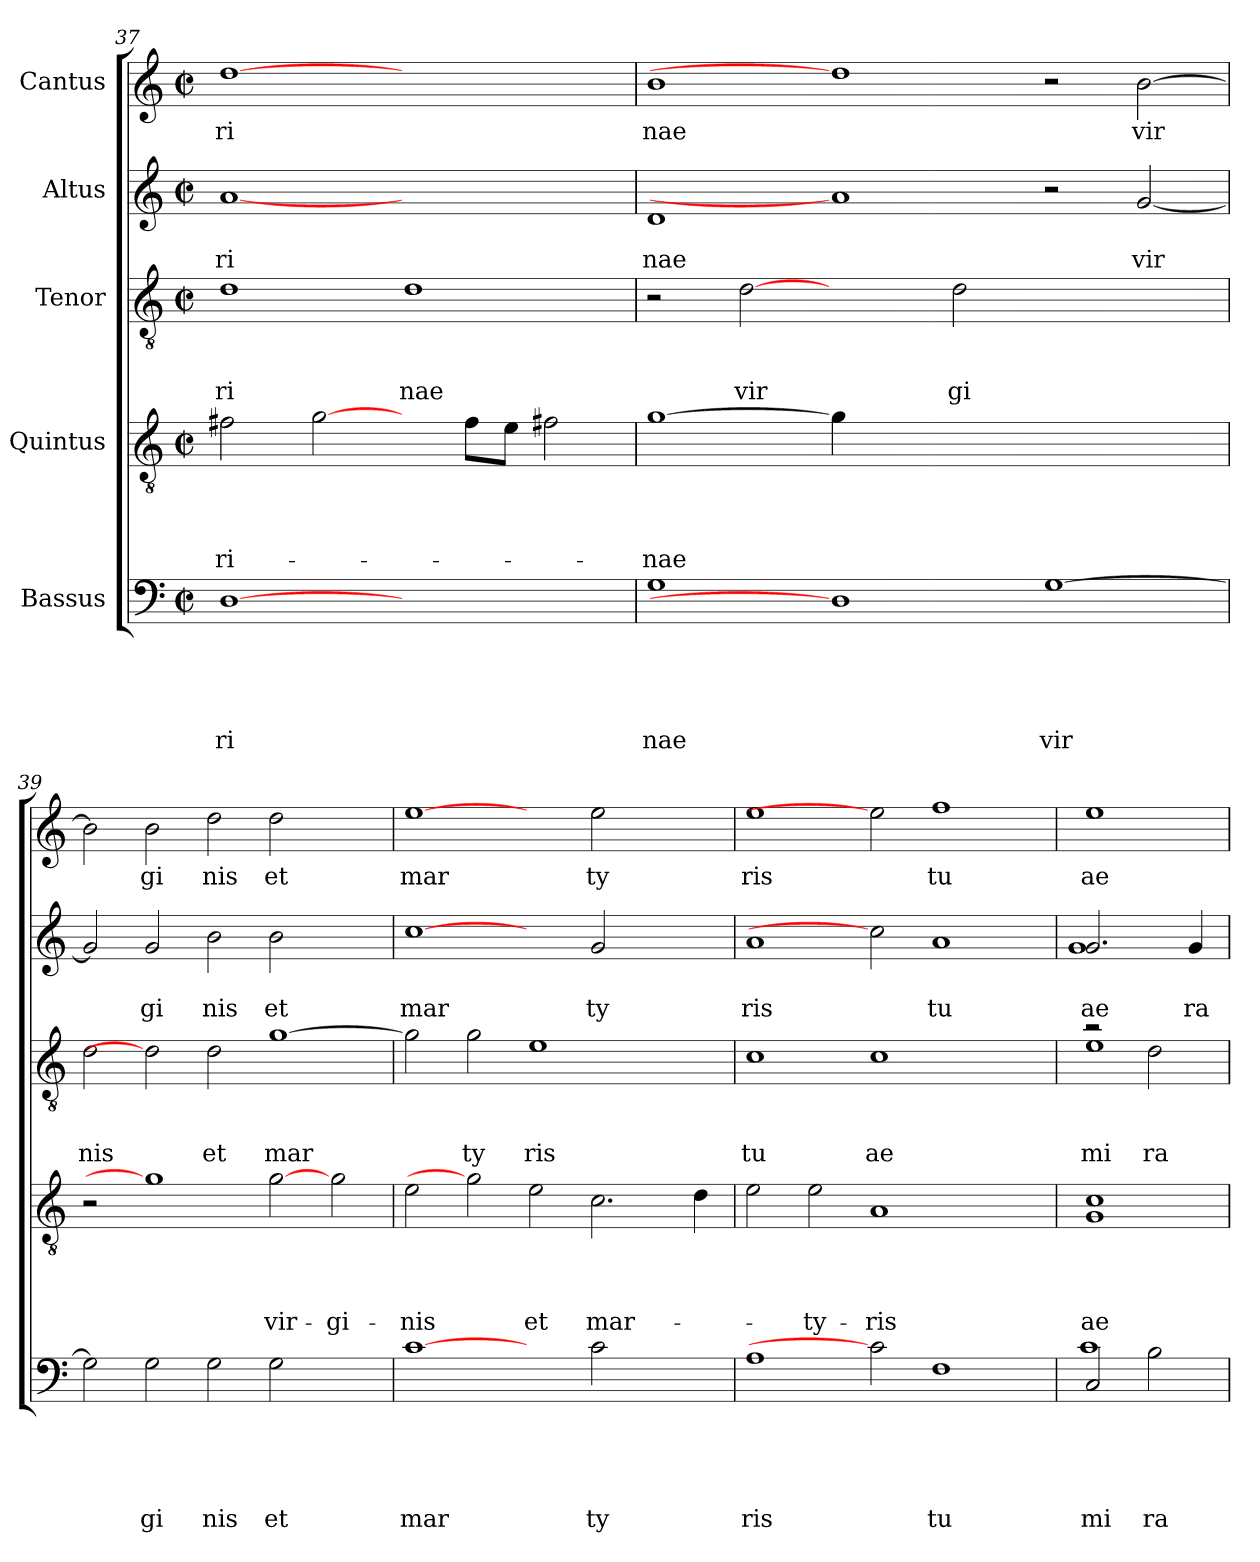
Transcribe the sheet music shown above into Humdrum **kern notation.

**kern	**text	**text	**text	**text	**text	**kern	**text	**text	**text	**text	**kern	**text	**text	**text	**kern	**text	**text	**kern	**text
*part5	*part5	*part5	*part5	*part5	*part5	*part4	*part4	*part4	*part4	*part4	*part3	*part3	*part3	*part3	*part2	*part2	*part2	*part1	*part1
*staff5	*staff5	*staff5	*staff5	*staff5	*staff5	*staff4	*staff4	*staff4	*staff4	*staff4	*staff3	*staff3	*staff3	*staff3	*staff2	*staff2	*staff2	*staff1	*staff1
*I"Bassus	*	*	*	*	*	*I"Quintus	*	*	*	*	*I"Tenor	*	*	*	*I"Altus	*	*	*I"Cantus	*
*clefF4	*	*	*	*	*	*clefGv2	*	*	*	*	*clefGv2	*	*	*	*clefG2	*	*	*clefG2	*
*k[]	*	*	*	*	*	*k[]	*	*	*	*	*k[]	*	*	*	*k[]	*	*	*k[]	*
*C:	*	*	*	*	*	*C:	*	*	*	*	*C:	*	*	*	*C:	*	*	*C:	*
*M2/2	*	*	*	*	*	*M2/2	*	*	*	*	*M2/2	*	*	*	*M2/2	*	*	*M2/2	*
*met(c|)	*	*	*	*	*	*met(c|)	*	*	*	*	*met(c|)	*	*	*	*met(c|)	*	*	*met(c|)	*
=37	=37	=37	=37	=37	=37	=37	=37	=37	=37	=37	=37	=37	=37	=37	=37	=37	=37	=37	=37
!	!	!	!	!	!LO:LY:b	!	!	!	!	!LO:LY:b	!	!	!	!LO:LY:b	!	!	!LO:LY:b	!	!LO:LY:b
[1D	.	.	.	.	ri	2f#X\	.	.	.	-ri-	1d	.	.	ri	[1a	.	ri	[1dd	ri
.	.	.	.	.	.	[2g\	.	.	.	.	.	.	.	.	.	.	.	.	.
!	!	!	!	!	!	!	!	!	!	!	!	!	!	!LO:LY:b	!	!	!	!	!
1ryy	.	.	.	.	.	4ryy	.	.	.	.	1d	.	.	nae	1ryy	.	.	1ryy	.
.	.	.	.	.	.	8f#\L	.	.	.	.	.	.	.	.	.	.	.	.	.
.	.	.	.	.	.	8e\J	.	.	.	.	.	.	.	.	.	.	.	.	.
.	.	.	.	.	.	2f#X\	.	.	.	.	.	.	.	.	.	.	.	.	.
=38	=38	=38	=38	=38	=38	=38	=38	=38	=38	=38	=38	=38	=38	=38	=38	=38	=38	=38	=38
!	!	!	!	!	!LO:LY:b	!	!	!	!	!LO:LY:b	!	!	!	!	!	!	!LO:LY:b	!	!LO:LY:b
1G	.	.	.	.	nae	[1g	.	.	.	-nae	2r	.	.	.	1d	.	nae	1b	nae
!	!	!	!	!	!	!	!	!	!	!	!	!	!	!LO:LY:b	!	!	!	!	!
.	.	.	.	.	.	.	.	.	.	.	[2d	.	.	vir	.	.	.	.	.
1D]	.	.	.	.	.	4g\]	.	.	.	.	2ryy	.	.	.	1a]	.	.	1dd]	.
.	.	.	.	.	.	1..ryy	.	.	.	.	.	.	.	.	.	.	.	.	.
!	!	!	!	!	!	!	!	!	!	!	!	!	!	!LO:LY:b	!	!	!	!	!
.	.	.	.	.	.	.	.	.	.	.	2d\	.	.	gi	.	.	.	.	.
!	!	!	!	!	!LO:LY:b	!	!	!	!	!	!	!	!	!	!	!	!	!	!
[>1G	.	.	.	.	vir	.	.	.	.	.	1ryy	.	.	.	2r	.	.	2r	.
!	!	!	!	!	!	!	!	!	!	!	!	!	!	!	!	!	!LO:LY:b	!	!LO:LY:b
.	.	.	.	.	.	.	.	.	.	.	.	.	.	.	[<2g/	.	vir	[>2b\	vir
=39	=39	=39	=39	=39	=39	=39	=39	=39	=39	=39	=39	=39	=39	=39	=39	=39	=39	=39	=39
!	!	!	!	!	!	!	!	!	!	!	!	!	!	!LO:LY:b	!	!	!	!	!
2G\]	.	.	.	.	.	2r	.	.	.	.	2d\	.	.	nis	2g/]	.	.	2b\]	.
!	!	!	!	!	!LO:LY:b	!	!	!	!	!	!	!	!	!	!	!	!LO:LY:b	!	!LO:LY:b
2G\	.	.	.	.	gi	1g]	.	.	.	.	2d]	.	.	.	2g/	.	gi	2b\	gi
!	!	!	!	!	!LO:LY:b	!	!	!	!	!	!	!	!	!LO:LY:b	!	!	!LO:LY:b	!	!LO:LY:b
2G\	.	.	.	.	nis	.	.	.	.	.	2d\	.	.	et	2b\	.	nis	2dd\	nis
!	!	!	!	!	!LO:LY:b	!	!	!	!	!LO:LY:b	!	!	!	!LO:LY:b	!	!	!LO:LY:b	!	!LO:LY:b
2G\	.	.	.	.	et	[2g	.	.	.	vir-	[>1g	.	.	mar	2b\	.	et	2dd\	et
!	!	!	!	!	!	!	!	!	!	!LO:LY:b	!	!	!	!	!	!	!	!	!
2ryy	.	.	.	.	.	2g\	.	.	.	-gi-	.	.	.	.	2ryy	.	.	2ryy	.
=40	=40	=40	=40	=40	=40	=40	=40	=40	=40	=40	=40	=40	=40	=40	=40	=40	=40	=40	=40
!	!	!	!	!	!LO:LY:b	!	!	!	!	!LO:LY:b	!	!	!	!	!	!	!LO:LY:b	!	!LO:LY:b
[1c	.	.	.	.	mar	2e\	.	.	.	-nis	2g\]	.	.	.	[1cc	.	mar	[1ee	mar
!	!	!	!	!	!	!	!	!	!	!	!	!	!	!LO:LY:b	!	!	!	!	!
.	.	.	.	.	.	2g]	.	.	.	.	2g\	.	.	ty	.	.	.	.	.
!	!	!	!	!	!	!	!	!	!	!LO:LY:b	!	!	!	!LO:LY:b	!	!	!	!	!
2ryy	.	.	.	.	.	2e\	.	.	.	et	1e	.	.	ris	2ryy	.	.	2ryy	.
!	!	!	!	!	!LO:LY:b	!	!	!	!	!LO:LY:b	!	!	!	!	!	!	!LO:LY:b	!	!LO:LY:b
2c\	.	.	.	.	ty	2.c\	.	.	.	mar-	.	.	.	.	2g/	.	ty	2ee\	ty
2ryy	.	.	.	.	.	.	.	.	.	.	2ryy	.	.	.	2ryy	.	.	2ryy	.
.	.	.	.	.	.	4d\	.	.	.	.	.	.	.	.	.	.	.	.	.
=41	=41	=41	=41	=41	=41	=41	=41	=41	=41	=41	=41	=41	=41	=41	=41	=41	=41	=41	=41
!	!	!	!	!	!LO:LY:b	!	!	!	!	!	!	!	!	!LO:LY:b	!	!	!LO:LY:b	!	!LO:LY:b
1A	.	.	.	.	ris	2e\	.	.	.	.	1c	.	.	tu	1a	.	ris	1ee	ris
!	!	!	!	!	!	!	!	!	!	!LO:LY:b	!	!	!	!	!	!	!	!	!
.	.	.	.	.	.	2e\	.	.	.	-ty-	.	.	.	.	.	.	.	.	.
!	!	!	!	!	!	!	!	!	!	!LO:LY:b	!	!	!	!LO:LY:b	!	!	!	!	!
2c]	.	.	.	.	.	1A	.	.	.	-ris	1c	.	.	ae	2cc]	.	.	2ee]	.
!	!	!	!	!	!LO:LY:b	!	!	!	!	!	!	!	!	!	!	!	!LO:LY:b	!	!LO:LY:b
1F	.	.	.	.	tu	.	.	.	.	.	.	.	.	.	1a	.	tu	1ff	tu
.	.	.	.	.	.	2ryy	.	.	.	.	2ryy	.	.	.	.	.	.	.	.
=42	=42	=42	=42	=42	=42	=42	=42	=42	=42	=42	=42	=42	=42	=42	=42	=42	=42	=42	=42
!	!	!	!	!	!LO:LY:b	!	!	!	!	!	!	!	!	!	!	!	!	!	!
*^	*	*	*	*	*	*	*	*	*	*	*	*	*	*	*	*	*	*	*
!	!	!	!	!	!	!LO:LY:b	!	!	!	!	!LO:LY:b	!	!	!	!LO:LY:b	!	!	!LO:LY:b	!	!
*	*	*	*	*	*	*	*	*	*	*	*	*^	*	*	*	*^	*	*	*	*
!	!	!	!	!	!	!	!	!	!	!	!	!	!	!	!	!	!	!	!	!LO:LY:b	!	!LO:LY:b
2C/	1c	.	.	.	.	mi	1G 1c	.	.	.	-ae	2ra	1e	.	.	mi	2.g/	1g	.	ae	1ee	ae
!	!	!	!	!	!	!LO:LY:b	!	!	!	!	!	!	!	!	!	!LO:LY:b	!	!	!	!	!	!
2B\	.	.	.	.	.	ra	.	.	.	.	.	2d\	.	.	.	ra	.	.	.	.	.	.
!	!	!	!	!	!	!	!	!	!	!	!	!	!	!	!	!	!	!	!	!LO:LY:b	!	!
.	.	.	.	.	.	.	.	.	.	.	.	.	.	.	.	.	4g/	.	.	ra	.	.
*	*	*	*	*	*	*	*	*	*	*	*	*v	*v	*	*	*	*	*	*	*	*	*
*v	*v	*	*	*	*	*	*	*	*	*	*	*	*	*	*	*v	*v	*	*	*	*
=	=	=	=	=	=	=	=	=	=	=	=	=	=	=	=	=	=	=	=
*-	*-	*-	*-	*-	*-	*-	*-	*-	*-	*-	*-	*-	*-	*-	*-	*-	*-	*-	*-
